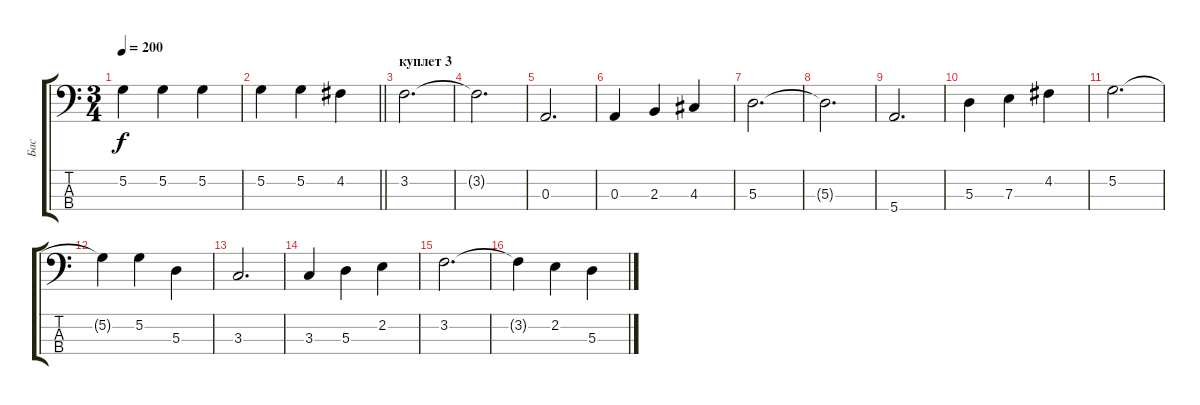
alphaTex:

\track ("Бас" "Бас") {instrument electricbassfinger}
\staff {score tabs}
\tuning (G2 D2 A1 E1) {hide}
\ts (3 4)
\tempo 200
\clef f4
\ks c
5.2.4{dy f} 5.2.4 5.2.4 |
\barLineRight lightlight
5.2.4 5.2.4 4.2.4 |
\section ("" "куплет 3")
3.2.2{d} |
3.2{t}.2{d} |
0.3.2{d} |
0.3.4 2.3.4 4.3.4 |
5.3.2{d} |
5.3{t}.2{d} |
5.4.2{d} |
5.3.4 7.3.4 4.2.4 |
5.2.2{d} |
5.2{t}.4 5.2.4 5.3.4 |
3.3.2{d} |
3.3.4 5.3.4 2.2.4 |
3.2.2{d} |
3.2{t}.4 2.2.4 5.3.4
